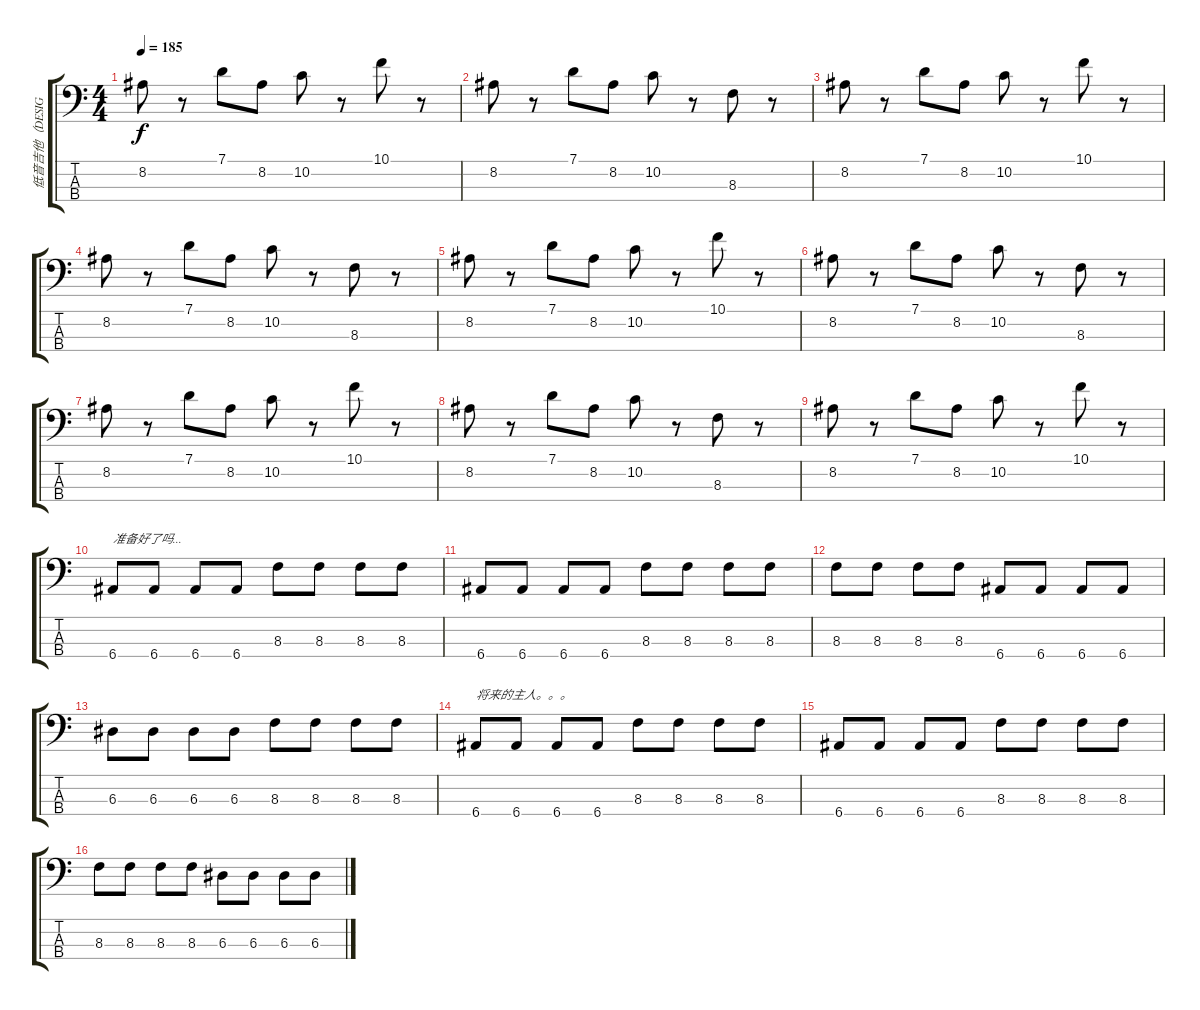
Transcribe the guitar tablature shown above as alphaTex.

\track ("低音吉他（DESIGN CEO）" "低音吉他（DESIG") {instrument electricbassfinger}
\staff {score tabs}
\tuning (G2 D2 A1 E1) {hide}
\ts (4 4)
\tempo 185
\clef f4
\ks c
8.2.8{dy f} r.8 7.1.8 8.2.8 10.2.8 r.8 10.1.8 r.8 |
8.2.8 r.8 7.1.8 8.2.8 10.2.8 r.8 8.3.8 r.8 |
8.2.8 r.8 7.1.8 8.2.8 10.2.8 r.8 10.1.8 r.8 |
8.2.8 r.8 7.1.8 8.2.8 10.2.8 r.8 8.3.8 r.8 |
8.2.8 r.8 7.1.8 8.2.8 10.2.8 r.8 10.1.8 r.8 |
8.2.8 r.8 7.1.8 8.2.8 10.2.8 r.8 8.3.8 r.8 |
8.2.8 r.8 7.1.8 8.2.8 10.2.8 r.8 10.1.8 r.8 |
8.2.8 r.8 7.1.8 8.2.8 10.2.8 r.8 8.3.8 r.8 |
8.2.8 r.8 7.1.8 8.2.8 10.2.8 r.8 10.1.8 r.8 |
6.4.8{txt "准备好了吗..."} 6.4.8 6.4.8 6.4.8 8.3.8 8.3.8 8.3.8 8.3.8 |
6.4.8 6.4.8 6.4.8 6.4.8 8.3.8 8.3.8 8.3.8 8.3.8 |
8.3.8 8.3.8 8.3.8 8.3.8 6.4.8 6.4.8 6.4.8 6.4.8 |
6.3.8 6.3.8 6.3.8 6.3.8 8.3.8 8.3.8 8.3.8 8.3.8 |
6.4.8{txt "将来的主人。。。"} 6.4.8 6.4.8 6.4.8 8.3.8 8.3.8 8.3.8 8.3.8 |
6.4.8 6.4.8 6.4.8 6.4.8 8.3.8 8.3.8 8.3.8 8.3.8 |
8.3.8 8.3.8 8.3.8 8.3.8 6.3.8 6.3.8 6.3.8 6.3.8
